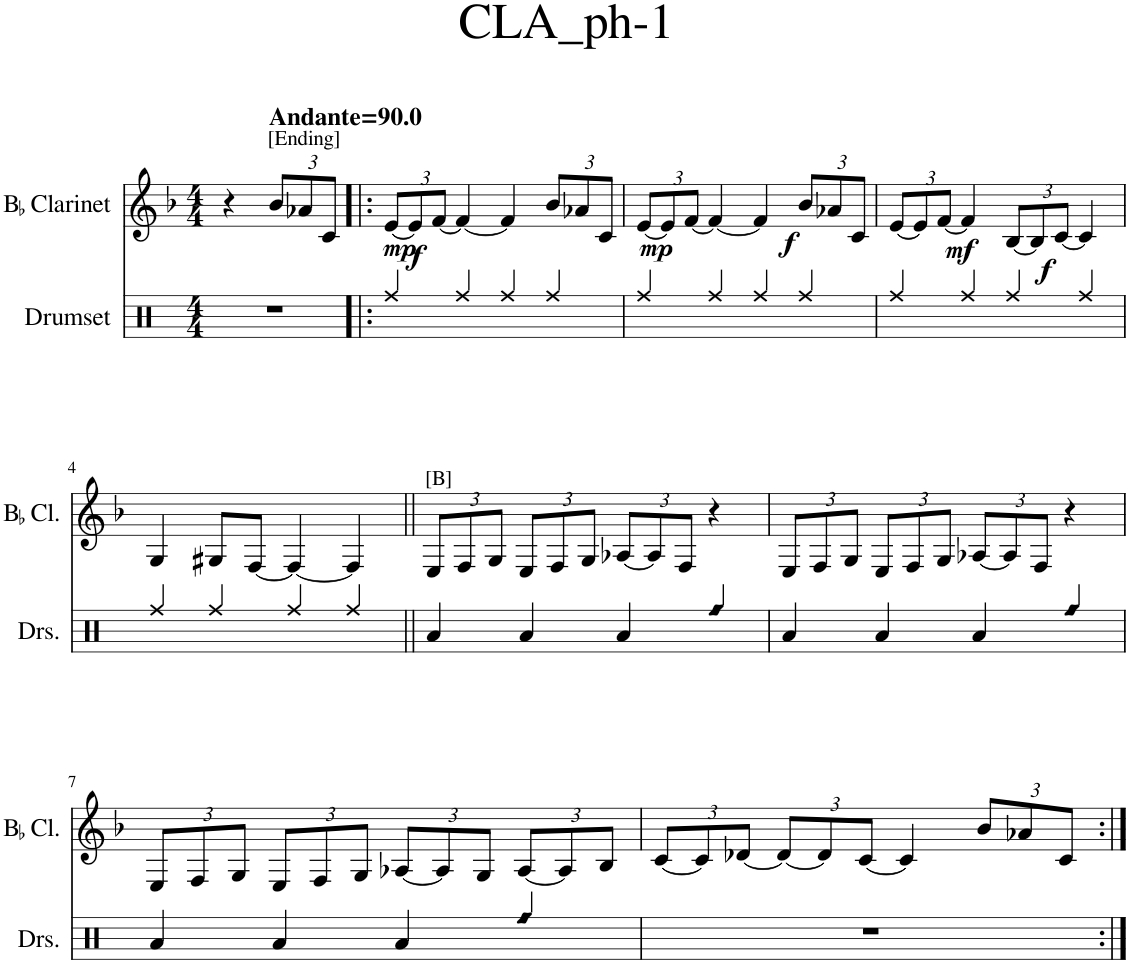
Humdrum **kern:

**kern	**kern	**dynam
*part2	*part1	*part1
*staff2	*staff1	*staff1
*I"Drumset	*I"BaccidentalFlat Clarinet	*
*I'Drs.	*I'BaccidentalFlat Cl.	*
*clefX	*clefG2	*
*	*Trd1c2	*
*k[]	*k[b-]	*
*M4/4	*M4/4	*
=	=	=
1r	4r	.
*	*Xbrackettup	*
!	!LO:TX:a:B:t=Andante=90.0	!
!	!LO:TX:a:t=[Ending]	!
!	!	!LO:DY:b
.	12b-/L	f
.	12a-X/	.
.	12c/J	.
.	2ryy	.
=1!|:	=1!|:	=1!|:
!	!	!LO:DY:b
4Rff/	[12e/L	mp
.	12e/]	.
.	[12f/J	.
4Rff/	4f/_	.
4Rff/	4f/]	.
!	!	!LO:DY:b
4Rff/	12b-/L	f
.	12a-X/	.
.	12c/J	.
=2	=2	=2
!	!	!LO:DY:b
4Rff/	[12e/L	mp
.	12e/]	.
.	[12f/J	.
4Rff/	4f/_	.
4Rff/	4f/]	.
!	!	!LO:DY:b
4Rff/	12b-/L	f
.	12a-X/	.
.	12c/J	.
=3	=3	=3
!	!	!LO:DY:b
4Rff/	[12e/L	mf
.	12e/]	.
.	[12f/J	.
4Rff/	4f/]	.
4Rff/	[12B-/L	.
.	12B-/]	.
.	[12c/J	.
4Rff/	4c/]	.
!!LO:LB:g=z
=4	=4	=4
4Rff/	4G/	.
4Rff/	8G#X/L	.
.	[8F/J	.
4Rff/	4F/_	.
4Rff/	4F/]	.
=5||	=5||	=5||
!	!LO:TX:a:t=[B]	!
4Ra/	12E/L	.
.	12F/	.
.	12G/J	.
4Ra/	12E/L	.
.	12F/	.
.	12G/J	.
4Ra/	[12A-X/L	.
.	12A-/]	.
.	12F/J	.
!LO:N:head=diamond	!	!
4Rff/	4r	.
=6	=6	=6
4Ra/	12E/L	.
.	12F/	.
.	12G/J	.
4Ra/	12E/L	.
.	12F/	.
.	12G/J	.
4Ra/	[12A-X/L	.
.	12A-/]	.
.	12F/J	.
!LO:N:head=diamond	!	!
4Rff/	4r	.
!!LO:LB:g=z
=7	=7	=7
4Ra/	12E/L	.
.	12F/	.
.	12G/J	.
4Ra/	12E/L	.
.	12F/	.
.	12G/J	.
4Ra/	[12A-X/L	.
.	12A-/]	.
.	12G/J	.
!LO:N:head=diamond	!	!
4Rff/	[12A-/L	.
.	12A-/]	.
.	12B-/J	.
=8	=8	=8
1r	[12c/L	.
.	12c/]	.
.	[4d-X/	.
.	[12c/J	.
.	4c/]	.
.	12b-/L	.
.	12a-X/	.
.	12c/J	.
=:|!	=:|!	=:|!
*-	*-	*-
